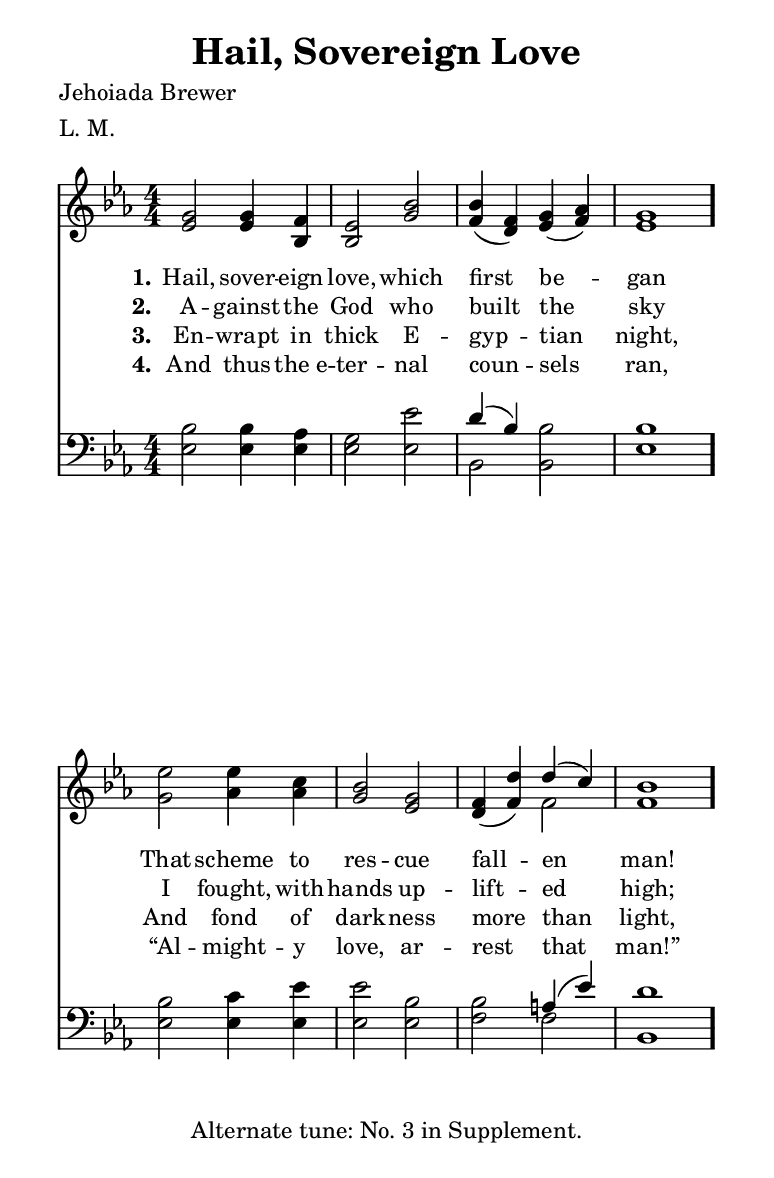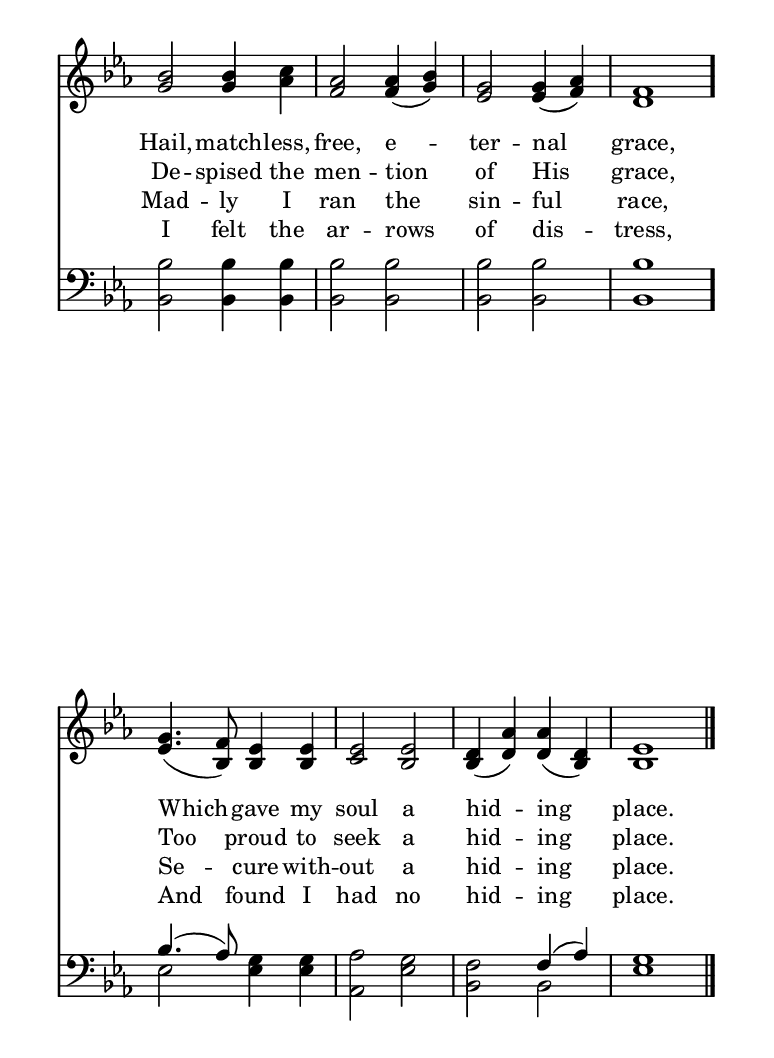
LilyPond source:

\include "common/global.ily"
\paper {
  \include "common/paper.ily"
  ragged-last-bottom = ##t % keep markup verses from clinging to bottom of page
  system-count = #(cond (is-eogsized 2) (#t #f))
  oddFooterMarkup = \markup { \fill-line { \on-the-fly \first-page "Alternate tune: No. 3 in Supplement." } }
  system-system-spacing.padding = 11
}

\header{
  %gospel
  hymnnumber = "88"
  title = "Hail, Sovereign Love"
  tunename = "Bera"
  meter = "L. M."
  poet = "Jehoiada Brewer" % original has "Jehoida"
  composer = ""
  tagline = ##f
}

% for fermata in MIDI
ta = { \tempo 4=110 }
tb = { \tempo 4=55  }

patternAA = { c2       c4 c4 | c2 c2      | c4( c4) c4( c4) | c1 }
patternAB = { c2       c4 c4 | c2 c2      | c4( c4) c2      | c1 }
patternAC = { c2       c4 c4 | c2 c2      | c2      c2      | c1 }
patternAD = { c2       c4 c4 | c2 c2      | c2      c4( c4) | c1 }
patternAE = { c2       c4 c4 | c2 c4( c4) | c2      c4( c4) | c1 }
patternAF = { c4.( c8) c4 c4 | c2 c2      | c4( c4) c4( c4) | c1 }
patternAG = { c4.( c8) c4 c4 | c2 c2      | c2      c4( c4) | c1 }

global = {
  \include "common/overrides.ily"
  \override Staff.TimeSignature.style = #'numbered
  \time 4/4
  \override Score.MetronomeMark.transparent = ##t % hide all fermata changes too
  \ta
  \key ees \major
  \autoBeamOff
}

notesSoprano = {
\global
\relative c'' {

  \changePitch \patternAA { g g f | ees bes' bes f g aes | g }
  \changePitch \patternAA { ees' ees c | bes g | f d' d c | bes } \eogbreak
  \changePitch \patternAE { bes bes c | aes aes bes | g g aes | f }
  \changePitch \patternAF { g f ees ees | ees ees | d aes' aes d, | ees }

  \bar "|."

}
}

notesAlto = {
\global
\relative e' {

  \changePitch \patternAA { ees ees bes | bes g' | f d ees f | ees }
  \changePitch \patternAB { g aes aes | g ees | d f f | f }
  \changePitch \patternAE { g g aes | f f g | ees ees f | d }
  \changePitch \patternAF { ees bes bes bes | c bes | bes d d bes | bes }

}
}

notesTenor = {
\global
\relative a {

  \changePitch \patternAB { bes bes aes | g ees' | d bes bes | bes }
  \changePitch \patternAD { bes | c ees | ees bes | bes a ees' | d }
  \changePitch \patternAC { bes bes bes | bes bes | bes bes | bes }
  \changePitch \patternAG { bes aes | g g | aes g | f f aes | g }

}
}

notesBass = {
\global
\relative f {

  \changePitch \patternAC { ees ees ees | ees ees | bes bes | ees }
  \changePitch \patternAC { ees ees ees | ees ees | f f | bes, }
  \changePitch \patternAC { bes bes bes | bes bes | bes bes | bes }
  \changePitch \patternAC { ees ees ees | aes, ees' | bes bes | ees }

}
}

wordsA = \lyricmode {
\set stanza = "1."

Hail, sover -- eign love, which first be -- gan \bar "."
That scheme to res -- cue fall -- en man! \bar "."
Hail, match -- less, free, e -- ter -- nal grace, \bar "."
Which gave my soul a hid -- ing place. \bar "."

}

wordsB = \lyricmode {
\set stanza = "2."

A -- gainst the God who built the sky
I fought, with hands up -- lift -- ed high;
De -- spised the men -- tion of His grace,
Too proud to seek a hid -- ing place.

}

wordsC = \lyricmode {
\set stanza = "3."

En -- wrapt in thick E -- gyp -- tian night,
And fond of dark -- ness more than light,
Mad -- ly I ran the sin -- ful race,
Se -- cure with -- out a hid -- ing place.

}

wordsD = \lyricmode {
\set stanza = "4."

And thus the_e -- ter -- nal coun -- sels ran,
“Al -- might -- y love, ar -- rest that man!”
I felt the ar -- rows of dis -- tress,
And found I had no hid -- ing place.

}

wordsE = \markuplist {

\line { Indignant Justice stood in view, }
\line { To Sinai’s fiery mount I flew; }
\line { But Justice cried with frowning face, }
\line { “This mountain is no hiding place.” }

}

wordsF = \markuplist {

\line { On Jesus, God’s just vengeance fell, }
\line { Which would have sunk a world to hell; }
\line { He bore it for a sinful race, }
\line { And thus became their Hiding Place. }

}

wordsG = \markuplist {

\line { Should sevenfold storms of thunder roll, }
\line { And shake this globe from pole to pole, }
\line { No thunderbolt shall daunt my face, }
\line { For Jesus is my Hiding Place. }

}

wordsH = \markuplist {

\line { A few more rolling suns at most, }
\line { Shall land me on fair Canaan’s coast, }
\line { Where I shall sing the song of grace, }
\line { And see my glorious Hiding Place. }

}

\score {
  \context ChoirStaff <<
    \context Staff = upper <<
      \set Staff.autoBeaming = ##f
      \set ChoirStaff.systemStartDelimiter = #'SystemStartBar
      \set ChoirStaff.printPartCombineTexts = ##f
      \partcombine #'(2 . 9) \notesSoprano \notesAlto
      \context NullVoice = sopranos { \voiceOne << \notesSoprano >> }
      \context NullVoice = altos { \voiceTwo << \notesAlto >> }
      \context Lyrics = one   \lyricsto sopranos \wordsA
      \context Lyrics = two   \lyricsto sopranos \wordsB
      \context Lyrics = three \lyricsto sopranos \wordsC
      \context Lyrics = four  \lyricsto sopranos \wordsD
    >>
    \context Staff = men <<
      \set Staff.autoBeaming = ##f
      \clef bass
      \set ChoirStaff.printPartCombineTexts = ##f
      \partcombine #'(2 . 9) \notesTenor \notesBass
      \context NullVoice = tenors { \voiceOne << \notesTenor >> }
      \context NullVoice = basses { \voiceTwo << \notesBass >> }
    >>
  >>
  \layout {
    \include "common/layout.ily"
    \context {
      \Lyrics
      % Compensate for wide lyrics by squashing things a bit
      \override LyricSpace.minimum-distance = #0.3
    }
  }
  \midi{
    \include "common/midi.ily"
  }
}

\markup { \fill-line { \column {
  \line{ \bold 5 \column { \wordsE } } \combine \null \vspace #0.4
  \line{ \bold 6 \column { \wordsF } } \combine \null \vspace #0.4
  \line{ \bold 7 \column { \wordsG } } \combine \null \vspace #0.4
  \line{ \bold 8 \column { \wordsH } } \combine \null \vspace #0.4
} } }

\version "2.19.49"  % necessary for upgrading to future LilyPond versions.

% vi:set et ts=2 sw=2 ai nocindent syntax=lilypond:
